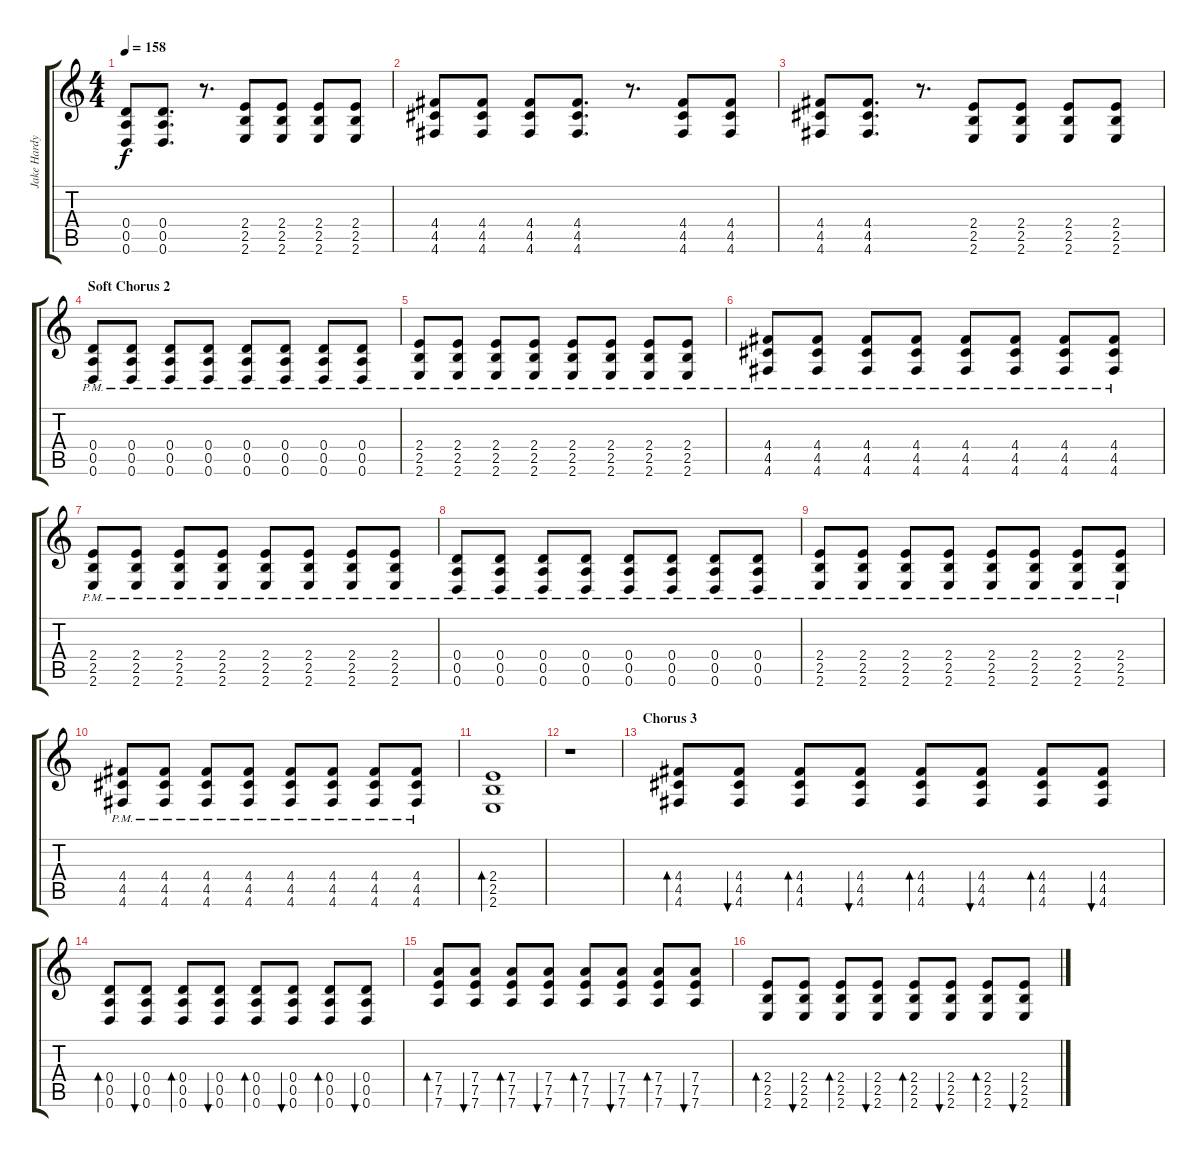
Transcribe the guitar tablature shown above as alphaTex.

\track ("Jake Hardy" "Jake Hardy") {instrument overdrivenguitar}
\staff {score tabs}
\tuning (E4 B3 G3 D3 A2 D2) {hide}
\ts (4 4)
\tempo 158
\clef g2
\ks c
(0.4 0.5 0.6).8{dy f} (0.4 0.5 0.6).8{d} r.8{d} (2.4 2.5 2.6).8 (2.4 2.5 2.6).8 (2.4 2.5 2.6).8 (2.4 2.5 2.6).8 |
(4.4 4.5 4.6).8 (4.4 4.5 4.6).8 (4.4 4.5 4.6).8 (4.4 4.5 4.6).8{d} r.8{d} (4.4 4.5 4.6).8 (4.4 4.5 4.6).8 |
(4.4 4.5 4.6).8 (4.4 4.5 4.6).8{d} r.8{d} (2.4 2.5 2.6).8 (2.4 2.5 2.6).8 (2.4 2.5 2.6).8 (2.4 2.5 2.6).8 |
\section ("" "Soft Chorus 2")
(0.4{pm} 0.5{pm} 0.6).8 (0.4{pm} 0.5{pm} 0.6).8 (0.4{pm} 0.5{pm} 0.6).8 (0.4{pm} 0.5{pm} 0.6).8 (0.4{pm} 0.5{pm} 0.6).8 (0.4{pm} 0.5{pm} 0.6).8 (0.4{pm} 0.5{pm} 0.6).8 (0.4{pm} 0.5{pm} 0.6).8 |
(2.4{pm} 2.5{pm} 2.6).8 (2.4{pm} 2.5{pm} 2.6).8 (2.4{pm} 2.5{pm} 2.6).8 (2.4{pm} 2.5{pm} 2.6).8 (2.4{pm} 2.5{pm} 2.6).8 (2.4{pm} 2.5{pm} 2.6).8 (2.4{pm} 2.5{pm} 2.6).8 (2.4{pm} 2.5{pm} 2.6).8 |
(4.4{pm} 4.5{pm} 4.6).8 (4.4{pm} 4.5{pm} 4.6).8 (4.4{pm} 4.5{pm} 4.6).8 (4.4{pm} 4.5{pm} 4.6).8 (4.4{pm} 4.5{pm} 4.6).8 (4.4{pm} 4.5{pm} 4.6).8 (4.4{pm} 4.5{pm} 4.6).8 (4.4{pm} 4.5{pm} 4.6).8 |
(2.4{pm} 2.5{pm} 2.6).8 (2.4{pm} 2.5{pm} 2.6).8 (2.4{pm} 2.5{pm} 2.6).8 (2.4{pm} 2.5{pm} 2.6).8 (2.4{pm} 2.5{pm} 2.6).8 (2.4{pm} 2.5{pm} 2.6).8 (2.4{pm} 2.5{pm} 2.6).8 (2.4{pm} 2.5{pm} 2.6).8 |
(0.4{pm} 0.5{pm} 0.6).8 (0.4{pm} 0.5{pm} 0.6).8 (0.4{pm} 0.5{pm} 0.6).8 (0.4{pm} 0.5{pm} 0.6).8 (0.4{pm} 0.5{pm} 0.6).8 (0.4{pm} 0.5{pm} 0.6).8 (0.4{pm} 0.5{pm} 0.6).8 (0.4{pm} 0.5{pm} 0.6).8 |
(2.4{pm} 2.5{pm} 2.6).8 (2.4{pm} 2.5{pm} 2.6).8 (2.4{pm} 2.5{pm} 2.6).8 (2.4{pm} 2.5{pm} 2.6).8 (2.4{pm} 2.5{pm} 2.6).8 (2.4{pm} 2.5{pm} 2.6).8 (2.4{pm} 2.5{pm} 2.6).8 (2.4{pm} 2.5{pm} 2.6).8 |
(4.4{pm} 4.5{pm} 4.6).8 (4.4{pm} 4.5{pm} 4.6).8 (4.4{pm} 4.5{pm} 4.6).8 (4.4{pm} 4.5{pm} 4.6).8 (4.4{pm} 4.5{pm} 4.6).8 (4.4{pm} 4.5{pm} 4.6).8 (4.4{pm} 4.5{pm} 4.6).8 (4.4{pm} 4.5{pm} 4.6).8 |
(2.4 2.5 2.6).1{bd 120} |
r.1 |
\section ("" "Chorus 3")
(4.4 4.5 4.6).8{bd 120} (4.4 4.5 4.6).8{bu 120} (4.4 4.5 4.6).8{bd 120} (4.4 4.5 4.6).8{bu 120} (4.4 4.5 4.6).8{bd 120} (4.4 4.5 4.6).8{bu 120} (4.4 4.5 4.6).8{bd 120} (4.4 4.5 4.6).8{bu 120} |
(0.4 0.5 0.6).8{bd 120} (0.4 0.5 0.6).8{bu 120} (0.4 0.5 0.6).8{bd 120} (0.4 0.5 0.6).8{bu 120} (0.4 0.5 0.6).8{bd 120} (0.4 0.5 0.6).8{bu 120} (0.4 0.5 0.6).8{bd 120} (0.4 0.5 0.6).8{bu 120} |
(7.4 7.5 7.6).8{bd 120} (7.4 7.5 7.6).8{bu 120} (7.4 7.5 7.6).8{bd 120} (7.4 7.5 7.6).8{bu 120} (7.4 7.5 7.6).8{bd 120} (7.4 7.5 7.6).8{bu 120} (7.4 7.5 7.6).8{bd 120} (7.4 7.5 7.6).8{bu 120} |
(2.4 2.5 2.6).8{bd 120} (2.4 2.5 2.6).8{bu 120} (2.4 2.5 2.6).8{bd 120} (2.4 2.5 2.6).8{bu 120} (2.4 2.5 2.6).8{bd 120} (2.4 2.5 2.6).8{bu 120} (2.4 2.5 2.6).8{bd 120} (2.4 2.5 2.6).8{bu 120}
